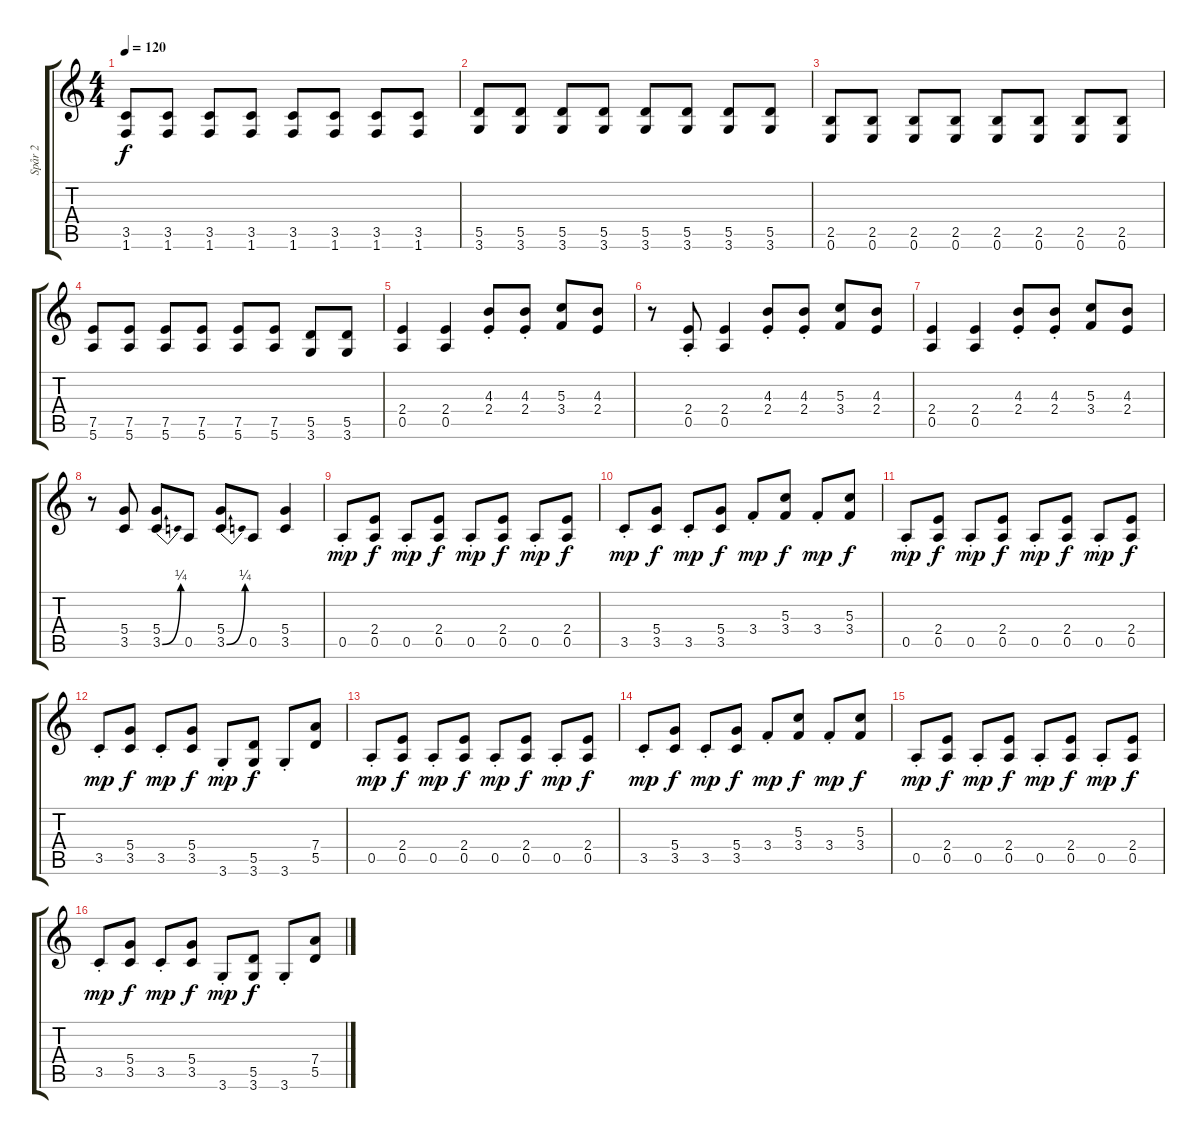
\track ("Spår 2" "Spår 2") {instrument overdrivenguitar}
\staff {score tabs}
\tuning (E4 B3 G3 D3 A2 E2) {hide}
\ts (4 4)
\tempo 120
\clef g2
\ks c
(3.5 1.6).8{dy f} (3.5 1.6).8 (3.5 1.6).8 (3.5 1.6).8 (3.5 1.6).8 (3.5 1.6).8 (3.5 1.6).8 (3.5 1.6).8 |
(5.5 3.6).8 (5.5 3.6).8 (5.5 3.6).8 (5.5 3.6).8 (5.5 3.6).8 (5.5 3.6).8 (5.5 3.6).8 (5.5 3.6).8 |
(2.5 0.6).8 (2.5 0.6).8 (2.5 0.6).8 (2.5 0.6).8 (2.5 0.6).8 (2.5 0.6).8 (2.5 0.6).8 (2.5 0.6).8 |
(7.5 5.6).8 (7.5 5.6).8 (7.5 5.6).8 (7.5 5.6).8 (7.5 5.6).8 (7.5 5.6).8 (5.5 3.6).8 (5.5 3.6).8 |
(2.4 0.5).4 (2.4 0.5).4 (4.3{st} 2.4{st}).8 (4.3{st} 2.4{st}).8 (5.3 3.4).8 (4.3 2.4).8 |
r.8 (2.4{st} 0.5{st}).8 (2.4 0.5).4 (4.3{st} 2.4{st}).8 (4.3{st} 2.4{st}).8 (5.3 3.4).8 (4.3 2.4).8 |
(2.4 0.5).4 (2.4 0.5).4 (4.3{st} 2.4{st}).8 (4.3{st} 2.4{st}).8 (5.3 3.4).8 (4.3 2.4).8 |
r.8 (5.4 3.5).8 (5.4 3.5{be (bend 0 0 60 1)}).8 0.5.8 (5.4 3.5{be (bend 0 0 60 1)}).8 0.5.8 (5.4 3.5).4 |
0.5{st}.8{dy mp} (2.4 0.5).8{dy f} 0.5{st}.8{dy mp} (2.4 0.5).8{dy f} 0.5{st}.8{dy mp} (2.4 0.5).8{dy f} 0.5{st}.8{dy mp} (2.4 0.5).8{dy f} |
3.5{st}.8{dy mp} (5.4 3.5).8{dy f} 3.5{st}.8{dy mp} (5.4 3.5).8{dy f} 3.4{st}.8{dy mp} (5.3 3.4).8{dy f} 3.4{st}.8{dy mp} (5.3 3.4).8{dy f} |
0.5{st}.8{dy mp} (2.4 0.5).8{dy f} 0.5{st}.8{dy mp} (2.4 0.5).8{dy f} 0.5{st}.8{dy mp} (2.4 0.5).8{dy f} 0.5{st}.8{dy mp} (2.4 0.5).8{dy f} |
3.5{st}.8{dy mp} (5.4 3.5).8{dy f} 3.5{st}.8{dy mp} (5.4 3.5).8{dy f} 3.6{st}.8{dy mp} (5.5 3.6).8{dy f} 3.6{st}.8 (7.4 5.5).8 |
0.5{st}.8{dy mp} (2.4 0.5).8{dy f} 0.5{st}.8{dy mp} (2.4 0.5).8{dy f} 0.5{st}.8{dy mp} (2.4 0.5).8{dy f} 0.5{st}.8{dy mp} (2.4 0.5).8{dy f} |
3.5{st}.8{dy mp} (5.4 3.5).8{dy f} 3.5{st}.8{dy mp} (5.4 3.5).8{dy f} 3.4{st}.8{dy mp} (5.3 3.4).8{dy f} 3.4{st}.8{dy mp} (5.3 3.4).8{dy f} |
0.5{st}.8{dy mp} (2.4 0.5).8{dy f} 0.5{st}.8{dy mp} (2.4 0.5).8{dy f} 0.5{st}.8{dy mp} (2.4 0.5).8{dy f} 0.5{st}.8{dy mp} (2.4 0.5).8{dy f} |
3.5{st}.8{dy mp} (5.4 3.5).8{dy f} 3.5{st}.8{dy mp} (5.4 3.5).8{dy f} 3.6{st}.8{dy mp} (5.5 3.6).8{dy f} 3.6{st}.8 (7.4 5.5).8
